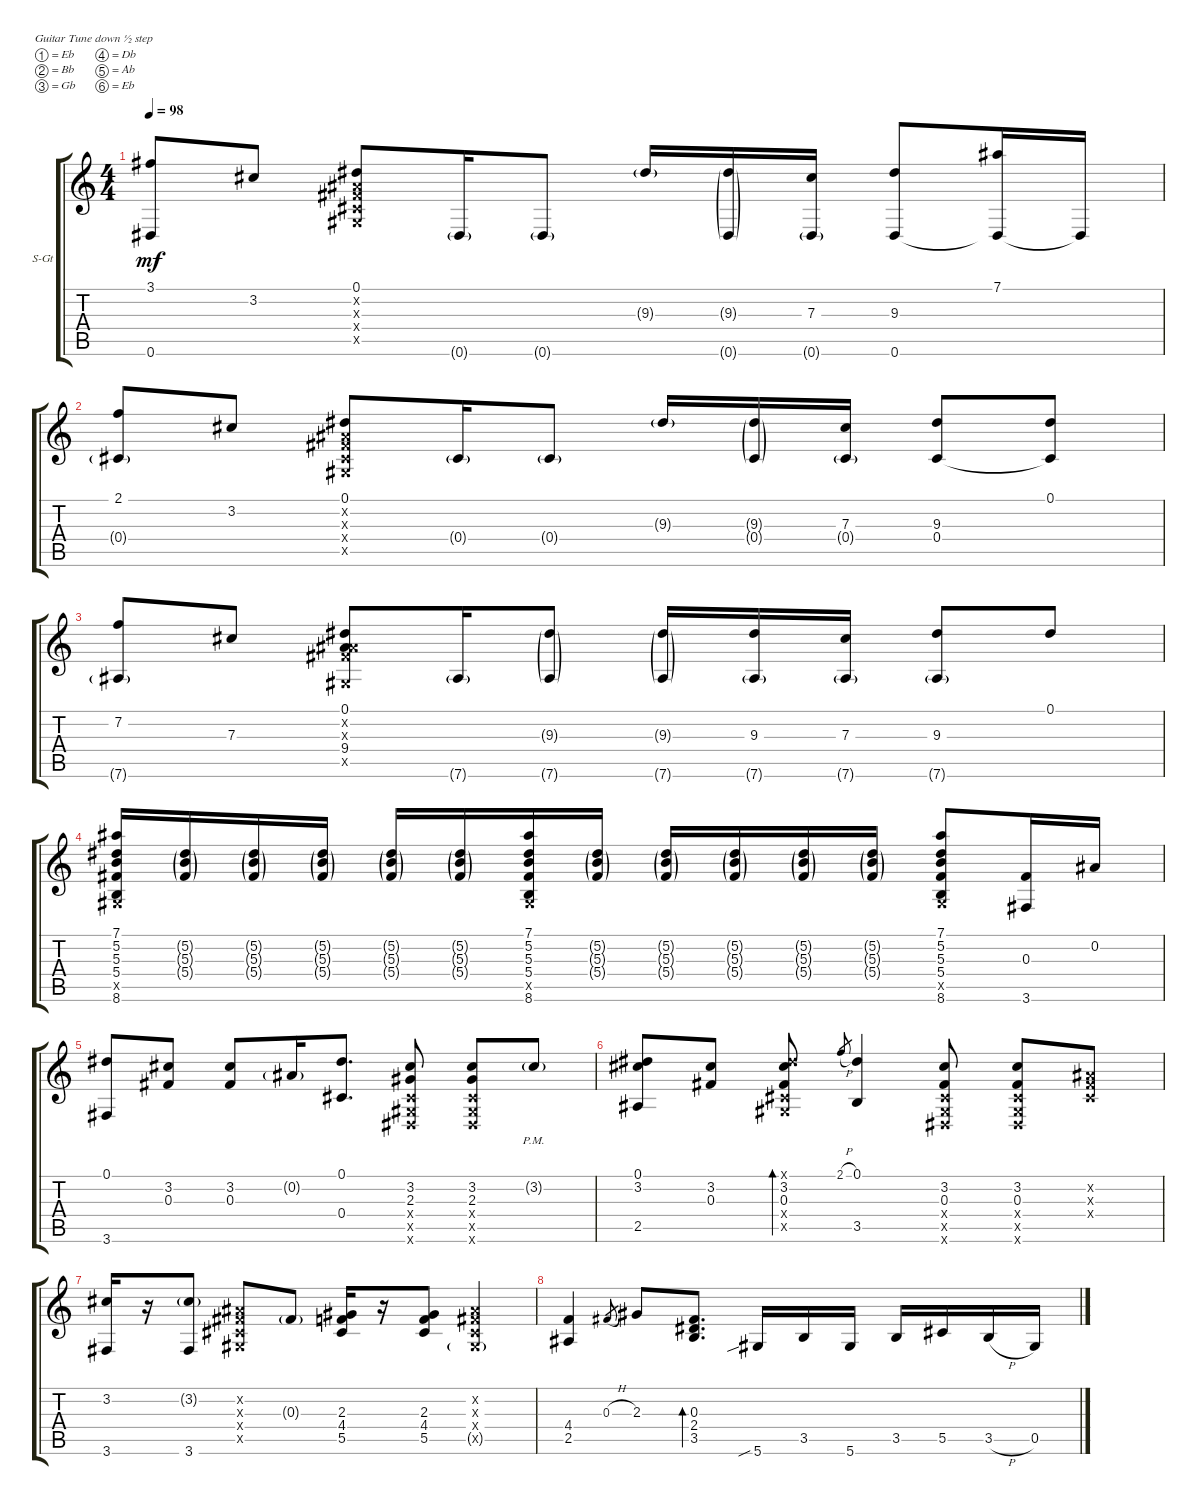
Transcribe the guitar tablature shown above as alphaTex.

\defaultSystemsLayout 4
\bracketExtendMode groupsimilarinstruments
\firstSystemTrackNameOrientation horizontal
\otherSystemsTrackNameOrientation horizontal
\track ("Steel Guitar" "S-Gt") {instrument acousticguitarsteel}
\staff {score tabs}
\tuning (Eb4 Bb3 Gb3 Db3 Ab2 Eb2)
\ts (4 4)
\tempo 98
\clef g2
\ks c
(3.1 0.6).8{dy mf} 3.2.8 (0.1 0.2{x} 0.3{x} 0.4{x} 0.5{x}).8 0.6{g}.16 0.6{g}.8 9.3{g}.16 (9.3{g} 0.6{g}).16 (7.3 0.6{g}).16 (9.3 0.6).8 (0.6{t} 7.1).16 0.6{t}.16 |
(2.1 0.4{g}).8 3.2.8 (0.1 0.4{x} 0.3{x} 0.2{x} 0.5{x}).8 0.4{g}.16 0.4{g}.8 9.3{g}.16 (9.3{g} 0.4{g}).16 (7.3 0.4{g}).16 (9.3 0.4).8 (0.4{t} 0.1).8 |
(7.6{g} 7.2).8 7.3.8 (9.4 0.1 0.2{x} 0.3{x} 0.5{x}).8 7.6{g}.16 (9.3{g} 7.6{g}).8 (9.3{g} 7.6{g}).16 (9.3 7.6{g}).16 (7.3 7.6{g}).16 (7.6{g} 9.3).8 0.1.8 |
(8.6 0.5{x} 5.4 5.3 5.2 7.1).16 (5.2{g} 5.3{g} 5.4{g}).16 (5.2{g} 5.3{g} 5.4{g}).16 (5.4{g} 5.3{g} 5.2{g}).16 (5.2{g} 5.4{g} 5.3{g}).16 (5.2{g} 5.3{g} 5.4{g}).16 (7.1 5.2 5.3 5.4 0.5{x} 8.6).16 (5.2{g} 5.3{g} 5.4{g}).16 (5.2{g} 5.3{g} 5.4{g}).16 (5.4{g} 5.3{g} 5.2{g}).16 (5.2{g} 5.4{g} 5.3{g}).16 (5.4{g} 5.3{g} 5.2{g}).16 (7.1 5.2 5.3 5.4 0.5{x} 8.6).8 (3.6 0.3).16 0.2.16 |
(0.1 3.6).8 (3.2 0.3).8 (3.2 0.3).8 0.2{g}.16 (0.1 0.4).8{d} (3.2 2.3 0.4{x} 0.5{x} 0.6{x}).8 (3.2 2.3 0.6{x} 0.5{x} 0.4{x}).8 3.2{g pm}.8 |
(2.5 3.2 0.1).8 (3.2 0.3).8 (3.2 0.3 0.4{x} 0.5{x} 0.1{x}).8{bd 30} 2.1{h}.8{gr} (3.5 0.1).4 (3.2 0.3 0.4{x} 0.5{x} 0.6{x}).8 (3.2 0.3 0.6{x} 0.5{x} 0.4{x}).8 (0.3{x} 0.2{x} 0.4{x}).8 |
(3.6 3.2).16 r.16 (3.6 3.2{g}).8 (0.2{x} 0.5{x} 0.4{x} 0.3{x}).8 0.3{g}.8 (5.5 4.4 2.3).16 r.16 (5.5 4.4 2.3).8 (0.5{g x} 0.4{x} 0.3{x} 0.2{x}).4 |
(2.5 4.4).4 0.3{h}.8{gr} 2.3.8 (3.5 2.4 0.3).8{d bd 30} 5.6{sib}.16 3.5.16 5.6.16 3.5.16 5.5.16 3.5{h}.16 0.5.16
